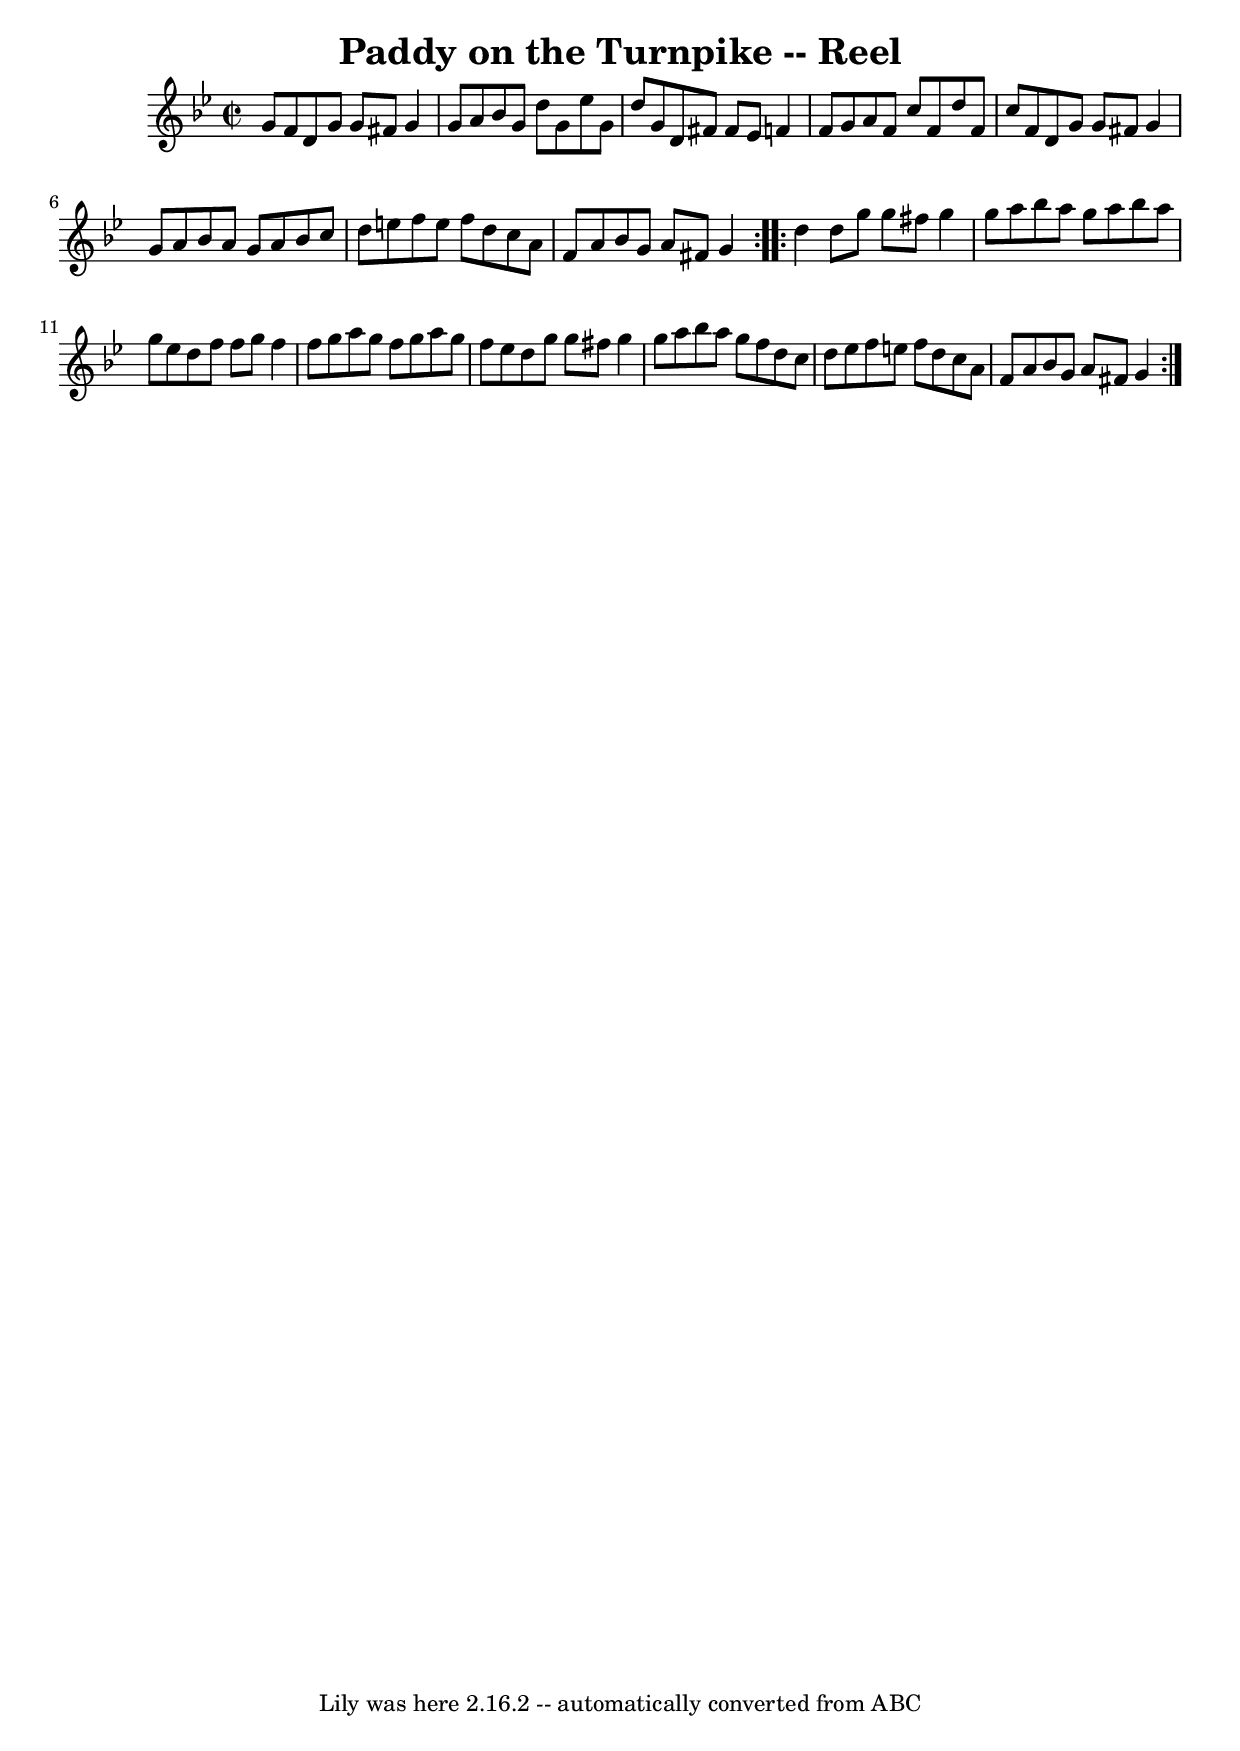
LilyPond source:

\version "2.7.40"
\include "Mammoth.ily"
\header {
	%% book = "Ryan's Mammoth Collection"
	crossRefNumber = "1"
	footnotes = "\\\\167"
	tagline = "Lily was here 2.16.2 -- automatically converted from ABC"
	title = "Paddy on the Turnpike -- Reel"
}
voicedefault =  {
\set Score.defaultBarType = "empty"

\repeat volta 2 {
\override Staff.TimeSignature #'style = #'C
 \time 2/2 \key g \minor g'8 f'8  |
 d'8 g'8 g'8 fis'8  
 g'4 g'8 a'8    |
 bes'8 g'8 d''8 g'8 ees''8 g'8  
 d''8 g'8    |
 d'8 fis'8 fis'8 ees'8 f'!4 f'8    
g'8    |
 a'8 f'8 c''8 f'8 d''8 f'8 c''8 f'8    
|
 d'8 g'8 g'8 fis'8 g'4 g'8 a'8    |
   
bes'8 a'8 g'8 a'8 bes'8 c''8 d''8 e''8    |
 f''8  
 e''8 f''8 d''8 c''8 a'8 f'8 a'8    |
 bes'8 g'8  
 a'8 fis'8 g'4  } \repeat volta 2 { d''4  |
 d''8 g''8  
 g''8 fis''8 g''4 g''8 a''8    |
 bes''8 a''8 g''8   
 a''8 bes''8 a''8 g''8 ees''8    |
 d''8 f''8 f''8    
g''8 f''4 f''8 g''8    |
 a''8 g''8 f''8 g''8 a''8 
 g''8 f''8 ees''8    |
 d''8 g''8 g''8 fis''8    
g''4 g''8 a''8    |
 bes''8 a''8 g''8 f''8 d''8    
c''8 d''8 ees''8    |
 f''8 e''8 f''8 d''8 c''8    
a'8 f'8 a'8    |
 bes'8 g'8 a'8 fis'8 g'4  }   
}

\score{
    <<

	\context Staff="default"
	{
	    \voicedefault 
	}

    >>
	\layout {
	}
	\midi {}
}
